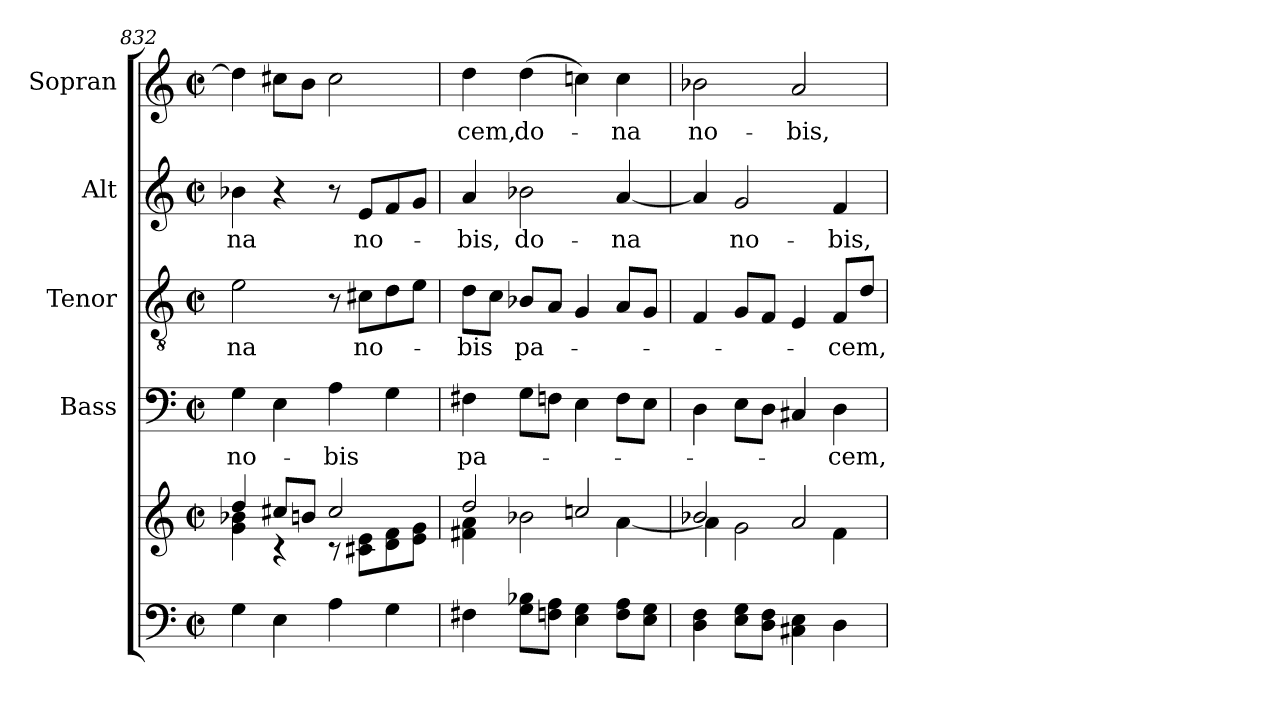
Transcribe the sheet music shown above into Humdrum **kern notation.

**kern	**kern	**kern	**text	**kern	**text	**kern	**text	**kern	**text
*part5	*part5	*part4	*part4	*part3	*part3	*part2	*part2	*part1	*part1
*staff6	*staff5	*staff4	*staff4	*staff3	*staff3	*staff2	*staff2	*staff1	*staff1
*	*	*I"Bass	*	*I"Tenor	*	*I"Alt	*	*I"Sopran	*
*	*	*I'B.	*	*I'T.	*	*I'A.	*	*I'S.	*
!!LO:PB:g=z
*clefF4	*clefG2	*clefF4	*	*clefGv2	*	*clefG2	*	*clefG2	*
*k[]	*k[]	*k[]	*	*k[]	*	*k[]	*	*k[]	*
*C:	*C:	*C:	*	*C:	*	*C:	*	*C:	*
*M2/2	*M2/2	*M2/2	*	*M2/2	*	*M2/2	*	*M2/2	*
*met(c|)	*met(c|)	*met(c|)	*	*met(c|)	*	*met(c|)	*	*met(c|)	*
=832	=832	=832	=832	=832	=832	=832	=832	=832	=832
*	*^	*	*	*	*	*	*	*	*
!	!	!	!	!LO:LY:b	!	!LO:LY:b	!	!LO:LY:b	!	!
4G\	4dd/	4g\ 4b-X\	4G\	no-	2e\	-na	4b-X\	-na	4dd\]	.
4E\	8cc#X/L	4rc	4E\	.	.	.	4r	.	8cc#X\L	.
.	8b/J	.	.	.	.	.	.	.	8b\J	.
!	!	!	!	!LO:LY:b	!	!	!	!	!	!
4A\	2cc#/	8rc	4A\	-bis	8r	.	8r	.	2cc#\	.
!	!	!	!	!	!	!LO:LY:b	!	!LO:LY:b	!	!
.	.	8c#X\ 8e\L	.	.	8c#X\L	no-	8e/L	no-	.	.
4G\	.	8d\ 8f\	4G\	.	8d\	.	8f/	.	.	.
.	.	8e\ 8g\J	.	.	8e\J	.	8g/J	.	.	.
=833	=833	=833	=833	=833	=833	=833	=833	=833	=833	=833
!	!	!	!	!LO:LY:b	!	!LO:LY:b	!	!LO:LY:b	!	!LO:LY:b
4F#X\	2dd/	4f#X\ 4a\	4F#X\	pa-	8d\L	-bis	4a/	-bis,	4dd\	-cem,
.	.	.	.	.	8c\J	.	.	.	.	.
!	!	!	!	!	!	!LO:LY:b	!	!LO:LY:b	!	!LO:LY:b
8G\ 8B-X\L	.	2b-\	8G\L	.	8B-X/L	pa-	2b-X\	do-	(>4dd\	do-
8Fn\ 8A\J	.	.	8Fn\J	.	8A/J	.	.	.	.	.
4E\ 4G\	2ccn/	.	4E\	.	4G/	.	.	.	4ccn\)	.
!	!	!	!	!	!	!	!	!LO:LY:b	!	!LO:LY:b
8F\ 8A\L	.	[<4a\	8F\L	.	8A/L	.	[4a/	-na	4cc\	-na
8E\ 8G\J	.	.	8E\J	.	8G/J	.	.	.	.	.
=834	=834	=834	=834	=834	=834	=834	=834	=834	=834	=834
!	!	!	!	!	!	!	!	!	!	!LO:LY:b
4D\ 4F\	2b-X/	4a\]	4D\	.	4F/	.	4a/]	.	2b-X\	no-
!	!	!	!	!	!	!	!	!LO:LY:b	!	!
8E\ 8G\L	.	2g\	8E\L	.	8G/L	.	2g/	no-	.	.
8D\ 8F\J	.	.	8D\J	.	8F/J	.	.	.	.	.
!	!	!	!	!	!	!	!	!	!	!LO:LY:b
4C#X\ 4E\	2a/	.	4C#X/	.	4E/	.	.	.	2a/	-bis,
!	!	!	!	!LO:LY:b	!	!LO:LY:b	!	!LO:LY:b	!	!
4D\	.	4f\	4D\	-cem,	8F/L	-cem,	4f/	-bis,	.	.
.	.	.	.	.	8d/J	.	.	.	.	.
*	*v	*v	*	*	*	*	*	*	*	*
=	=	=	=	=	=	=	=	=	=
*-	*-	*-	*-	*-	*-	*-	*-	*-	*-
